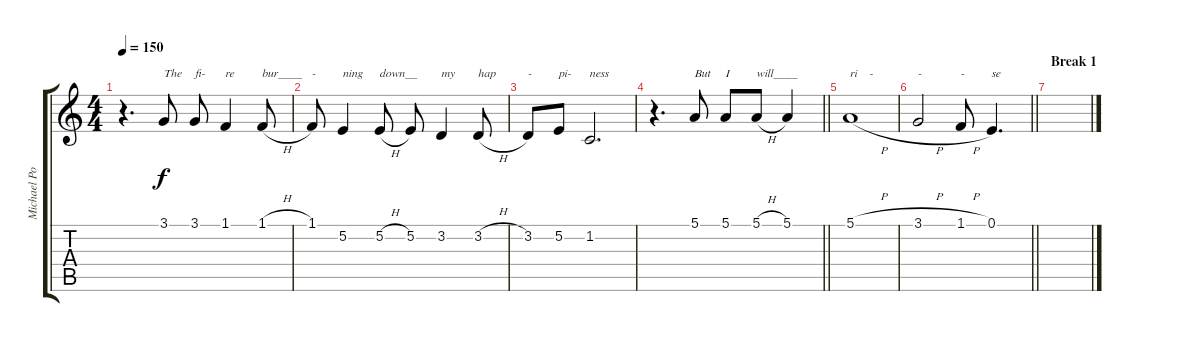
\track ("Michael Poulsen  Voice" "Michael Po") {instrument lead2sawtooth}
\staff {score tabs}
\tuning (E4 B3 G3 D3 A2 E2) {hide}
\ts (4 4)
\tempo 150
\clef g2
\ks c
r.4{d dy f} 3.1.8{txt "The"} 3.1.8{txt "fi-"} 1.1.4{txt "re"} 1.1{h}.8{txt "bur____"} |
1.1.8{txt "-"} 5.2.4{txt "ning"} 5.2{h}.8{txt "down__"} 5.2.8 3.2.4{txt "my"} 3.2{h}.8{txt "hap"} |
3.2.8{txt "-"} 5.2.8{txt "pi-"} 1.2.2{d txt "ness"} |
\barLineRight lightlight
r.4{d} 5.1.8{txt "But"} 5.1.8{txt "I"} 5.1{h}.8{txt "will____"} 5.1.4 |
5.1{h}.1{txt "ri    -"} |
\barLineRight lightlight
3.1{h}.2{txt "-"} 1.1{h}.8{txt "-"} 0.1.4{d txt "se"} |
\section ("" "Break 1")
